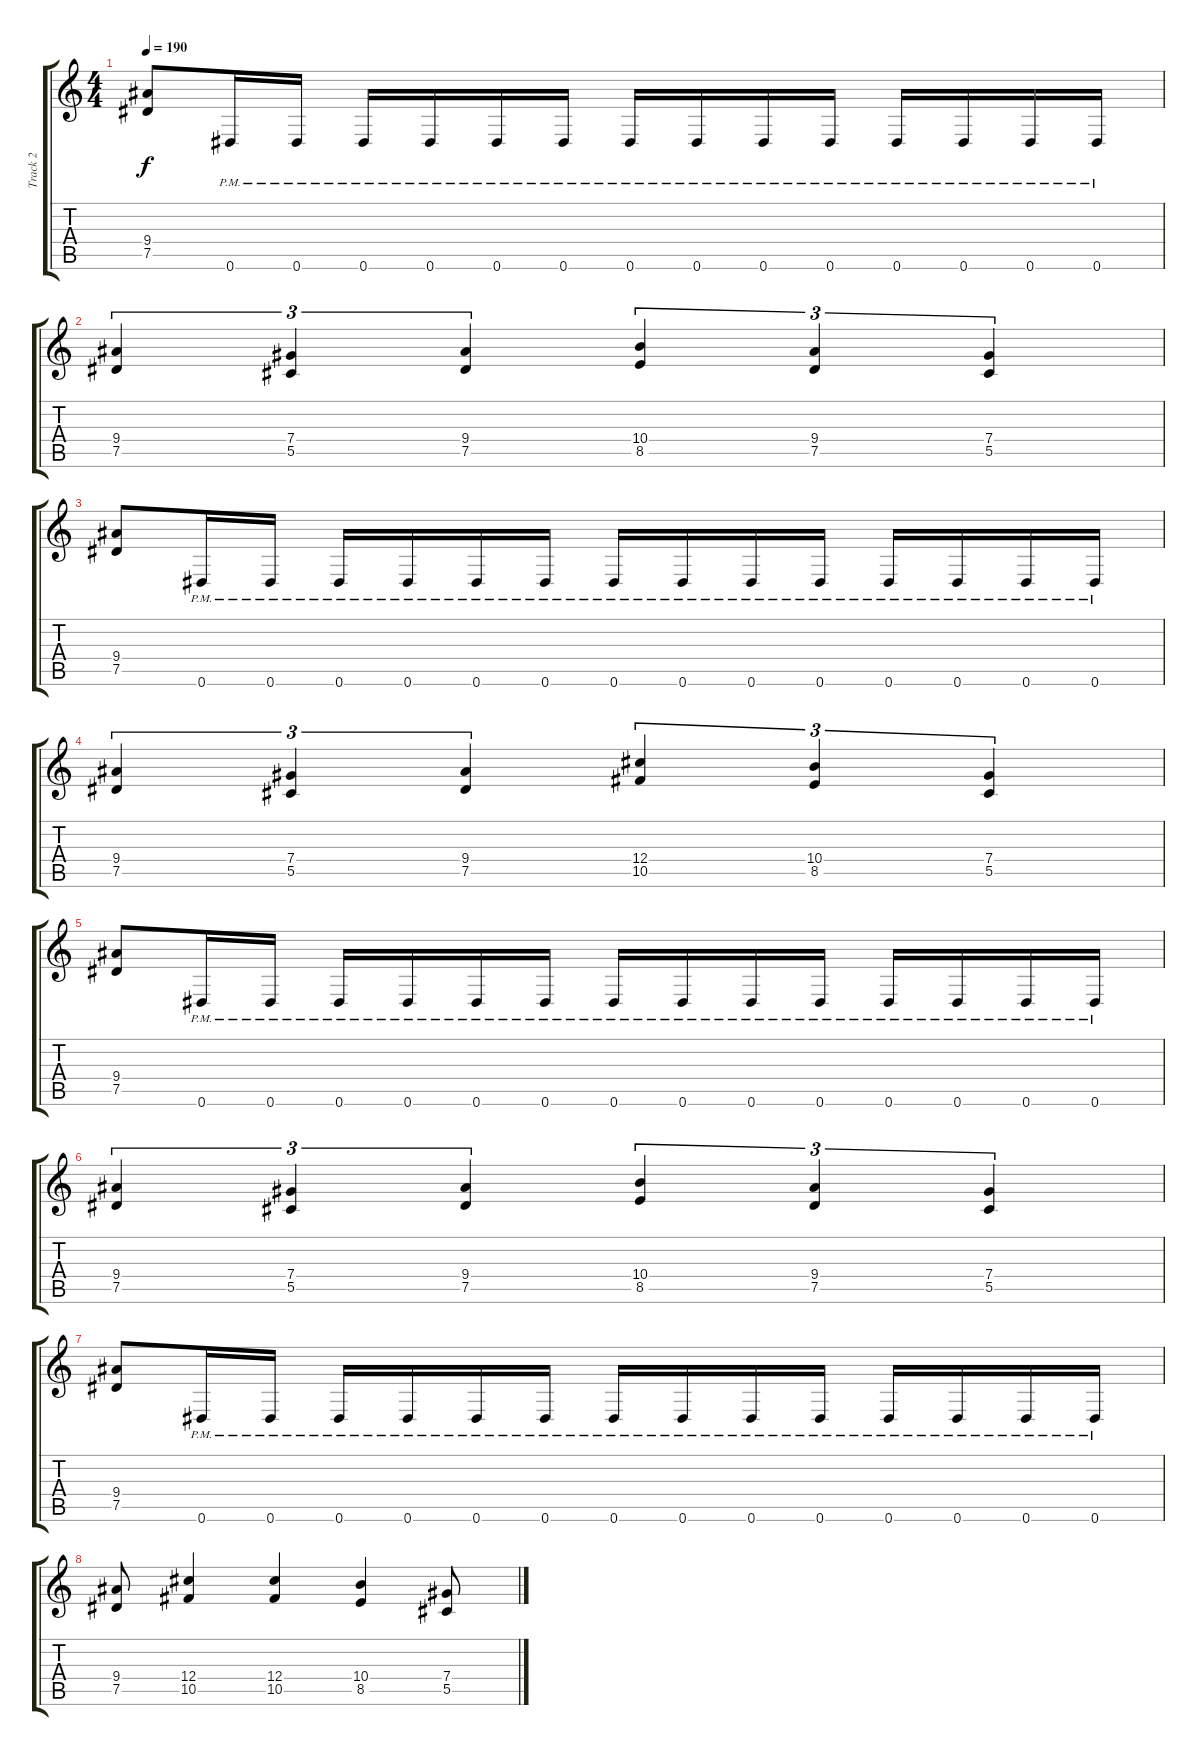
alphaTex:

\track ("Track 2" "Track 2") {instrument distortionguitar}
\staff {score tabs}
\tuning (Eb4 Bb3 Gb3 Db3 Ab2 Eb2) {hide}
\ts (4 4)
\tempo 190
\clef g2
\ks c
(9.4 7.5).8{dy f} 0.6{pm}.16 0.6{pm}.16 0.6{pm}.16 0.6{pm}.16 0.6{pm}.16 0.6{pm}.16 0.6{pm}.16 0.6{pm}.16 0.6{pm}.16 0.6{pm}.16 0.6{pm}.16 0.6{pm}.16 0.6{pm}.16 0.6{pm}.16 |
(9.4 7.5).4{tu (3 2)} (7.4 5.5).4{tu (3 2)} (9.4 7.5).4{tu (3 2)} (10.4 8.5).4{tu (3 2)} (9.4 7.5).4{tu (3 2)} (7.4 5.5).4{tu (3 2)} |
(9.4 7.5).8 0.6{pm}.16 0.6{pm}.16 0.6{pm}.16 0.6{pm}.16 0.6{pm}.16 0.6{pm}.16 0.6{pm}.16 0.6{pm}.16 0.6{pm}.16 0.6{pm}.16 0.6{pm}.16 0.6{pm}.16 0.6{pm}.16 0.6{pm}.16 |
(9.4 7.5).4{tu (3 2)} (7.4 5.5).4{tu (3 2)} (9.4 7.5).4{tu (3 2)} (12.4 10.5).4{tu (3 2)} (10.4 8.5).4{tu (3 2)} (7.4 5.5).4{tu (3 2)} |
(9.4 7.5).8 0.6{pm}.16 0.6{pm}.16 0.6{pm}.16 0.6{pm}.16 0.6{pm}.16 0.6{pm}.16 0.6{pm}.16 0.6{pm}.16 0.6{pm}.16 0.6{pm}.16 0.6{pm}.16 0.6{pm}.16 0.6{pm}.16 0.6{pm}.16 |
(9.4 7.5).4{tu (3 2)} (7.4 5.5).4{tu (3 2)} (9.4 7.5).4{tu (3 2)} (10.4 8.5).4{tu (3 2)} (9.4 7.5).4{tu (3 2)} (7.4 5.5).4{tu (3 2)} |
(9.4 7.5).8 0.6{pm}.16 0.6{pm}.16 0.6{pm}.16 0.6{pm}.16 0.6{pm}.16 0.6{pm}.16 0.6{pm}.16 0.6{pm}.16 0.6{pm}.16 0.6{pm}.16 0.6{pm}.16 0.6{pm}.16 0.6{pm}.16 0.6{pm}.16 |
(9.4 7.5).8 (12.4 10.5).4 (12.4 10.5).4 (10.4 8.5).4 (7.4 5.5).8
